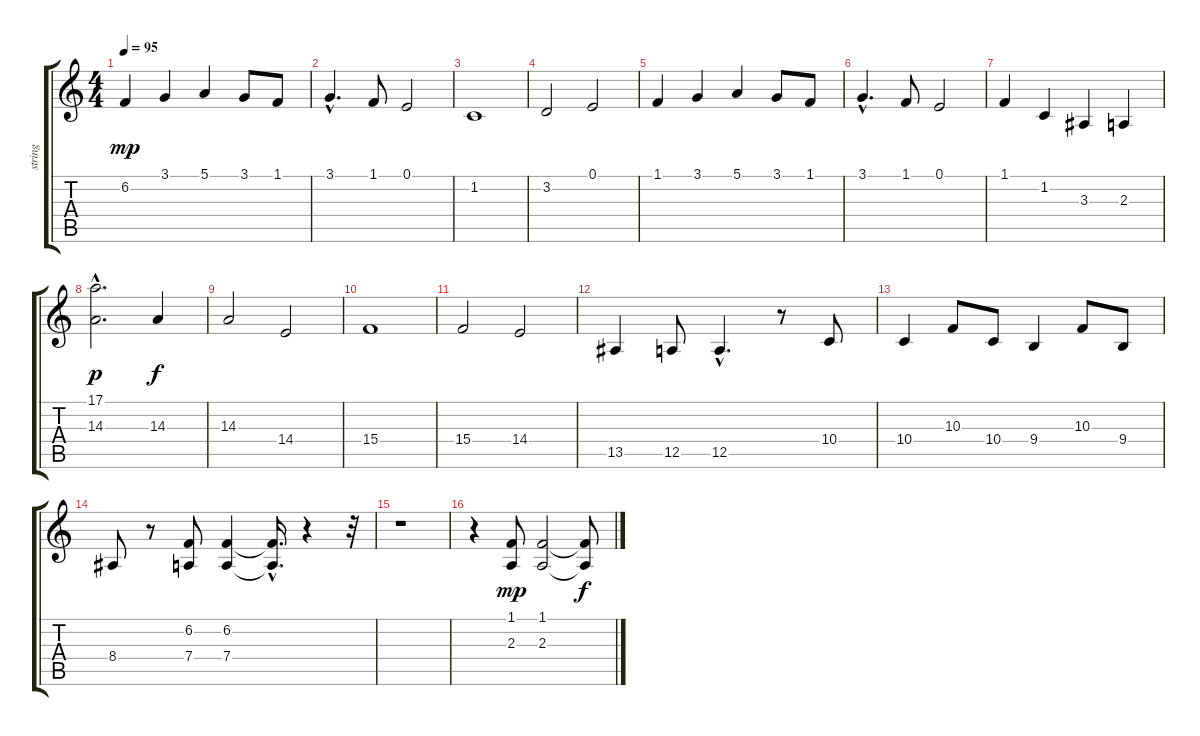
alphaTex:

\track ("string" "string") {instrument viola}
\staff {score tabs}
\tuning (E4 B3 G3 D3 A2 E2) {hide}
\ts (4 4)
\tempo 95
\clef g2
\ks c
6.2.4{dy mp} 3.1.4 5.1.4 3.1.8 1.1.8 |
3.1{hac}.4{d} 1.1.8 0.1.2 |
1.2.1 |
3.2.2 0.1.2 |
1.1.4 3.1.4 5.1.4 3.1.8 1.1.8 |
3.1{hac}.4{d} 1.1.8 0.1.2 |
1.1.4 1.2.4 3.3.4 2.3.4 |
(17.1 14.3{hac}).2{d dy p} 14.3.4{dy f} |
14.3.2 14.4.2 |
15.4.1 |
15.4.2 14.4.2 |
13.5.4 12.5.8 12.5{hac}.4{d} r.8 10.4.8 |
10.4.4 10.3.8 10.4.8 9.4.4 10.3.8 9.4.8 |
8.4.8 r.8 (6.2 7.4).8 (6.2 7.4).4 (6.2{hac t} 7.4{hac t}).16{d} r.4 r.32 |
r.1 |
r.4 (1.1 2.3).8{dy mp} (1.1 2.3).2 (1.1{t} 2.3{t}).8{dy f}
